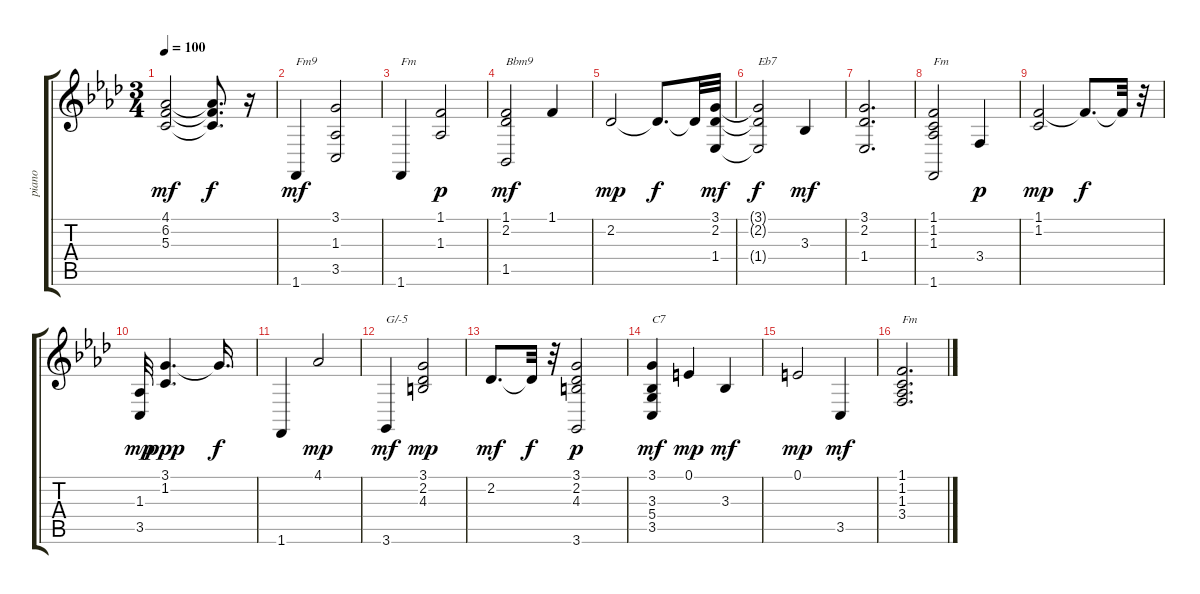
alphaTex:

\track ("piano" "piano") {instrument acousticgrandpiano}
\staff {score tabs}
\tuning (E4 B3 G3 D3 A2 E2) {hide}
\ts (3 4)
\tempo 100
\clef g2
\ks fminor
(4.1 6.2 5.3).2{dy mf} (4.1{t} 6.2{t} 5.3{t}).8{d dy f} r.16 |
1.6.4{txt "Fm9" dy mf} (3.1 1.3 3.5).2 |
1.6.4{txt "Fm"} (1.1 1.3).2{dy p} |
(1.1 2.2 1.5).2{txt "Bbm9" dy mf} 1.1.4 |
2.2.2{dy mp} 2.2{t}.8{d dy f} 2.2{t}.32 (3.1 2.2 1.4).32{dy mf} |
(3.1{t} 2.2{t} 1.4{t}).2{txt "Eb7" dy f} 3.3.4{dy mf} |
(3.1 2.2 1.4).2{d} |
(1.1 1.2 1.3 1.6).2{txt "Fm"} 3.4.4{dy p} |
(1.1 1.2).2{dy mp} 1.1{t}.8{d dy f} 1.1{t}.32 r.32 |
(1.3 3.5).32{dy mp} (3.1 1.2).4{d dy ppp} 3.1{t}.16{d dy f} |
1.6.4 4.1.2{dy mp} |
3.6.4{txt "G/-5" dy mf} (3.1 2.2 4.3).2{dy mp} |
2.2.8{d dy mf} 2.2{t}.32{dy f} r.32 (3.1 2.2 4.3 3.6).2{dy p} |
(3.1 3.3 5.4 3.5).4{txt "C7" dy mf} 0.1.4{dy mp} 3.3.4{dy mf} |
0.1.2{dy mp} 3.5.4{dy mf} |
(1.1 1.2 1.3 3.4).2{d txt "Fm"}
